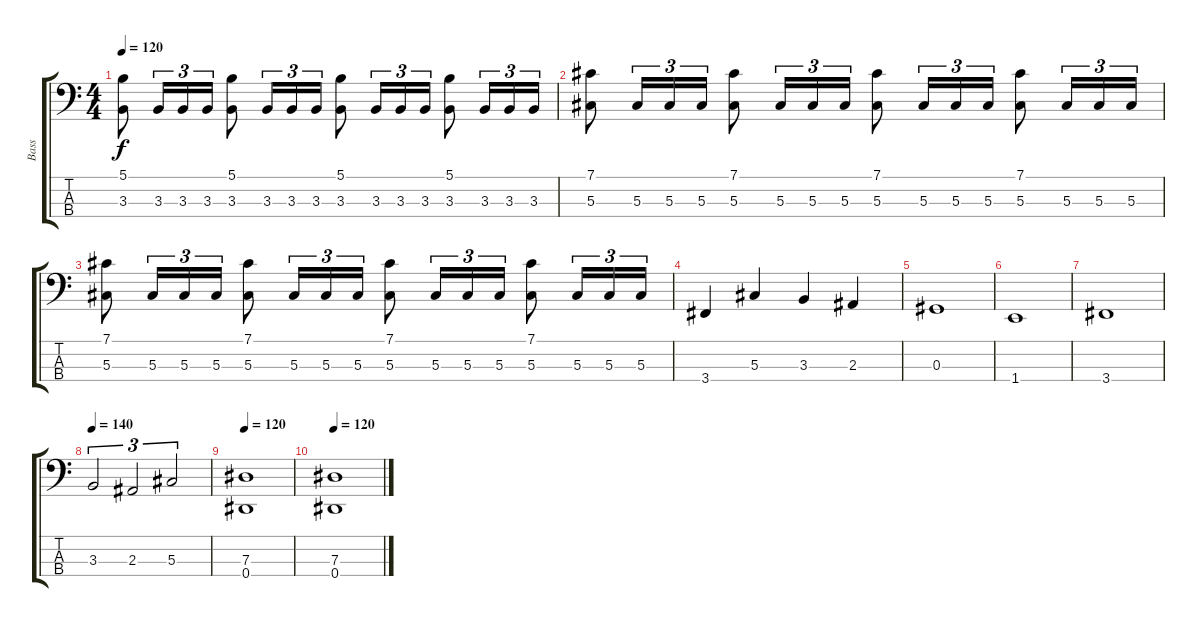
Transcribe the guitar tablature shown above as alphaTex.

\track ("Bass" "Bass") {instrument electricbassfinger}
\staff {score tabs}
\tuning (Gb2 Db2 Ab1 Eb1) {hide}
\ts (4 4)
\tempo 120
\clef f4
\ks c
(5.1 3.3).8{dy f} 3.3.16{tu (3 2)} 3.3.16{tu (3 2)} 3.3.16{tu (3 2)} (5.1 3.3).8 3.3.16{tu (3 2)} 3.3.16{tu (3 2)} 3.3.16{tu (3 2)} (5.1 3.3).8 3.3.16{tu (3 2)} 3.3.16{tu (3 2)} 3.3.16{tu (3 2)} (5.1 3.3).8 3.3.16{tu (3 2)} 3.3.16{tu (3 2)} 3.3.16{tu (3 2)} |
(7.1 5.3).8 5.3.16{tu (3 2)} 5.3.16{tu (3 2)} 5.3.16{tu (3 2)} (7.1 5.3).8 5.3.16{tu (3 2)} 5.3.16{tu (3 2)} 5.3.16{tu (3 2)} (7.1 5.3).8 5.3.16{tu (3 2)} 5.3.16{tu (3 2)} 5.3.16{tu (3 2)} (7.1 5.3).8 5.3.16{tu (3 2)} 5.3.16{tu (3 2)} 5.3.16{tu (3 2)} |
(7.1 5.3).8 5.3.16{tu (3 2)} 5.3.16{tu (3 2)} 5.3.16{tu (3 2)} (7.1 5.3).8 5.3.16{tu (3 2)} 5.3.16{tu (3 2)} 5.3.16{tu (3 2)} (7.1 5.3).8 5.3.16{tu (3 2)} 5.3.16{tu (3 2)} 5.3.16{tu (3 2)} (7.1 5.3).8 5.3.16{tu (3 2)} 5.3.16{tu (3 2)} 5.3.16{tu (3 2)} |
3.4.4 5.3.4 3.3.4 2.3.4 |
0.3.1 |
1.4.1 |
3.4.1 |
\tempo 140
3.3.2{tu (3 2)} 2.3.2{tu (3 2)} 5.3.2{tu (3 2)} |
\tempo 120
(7.3 0.4).1 |
\tempo 120
(7.3 0.4).1
